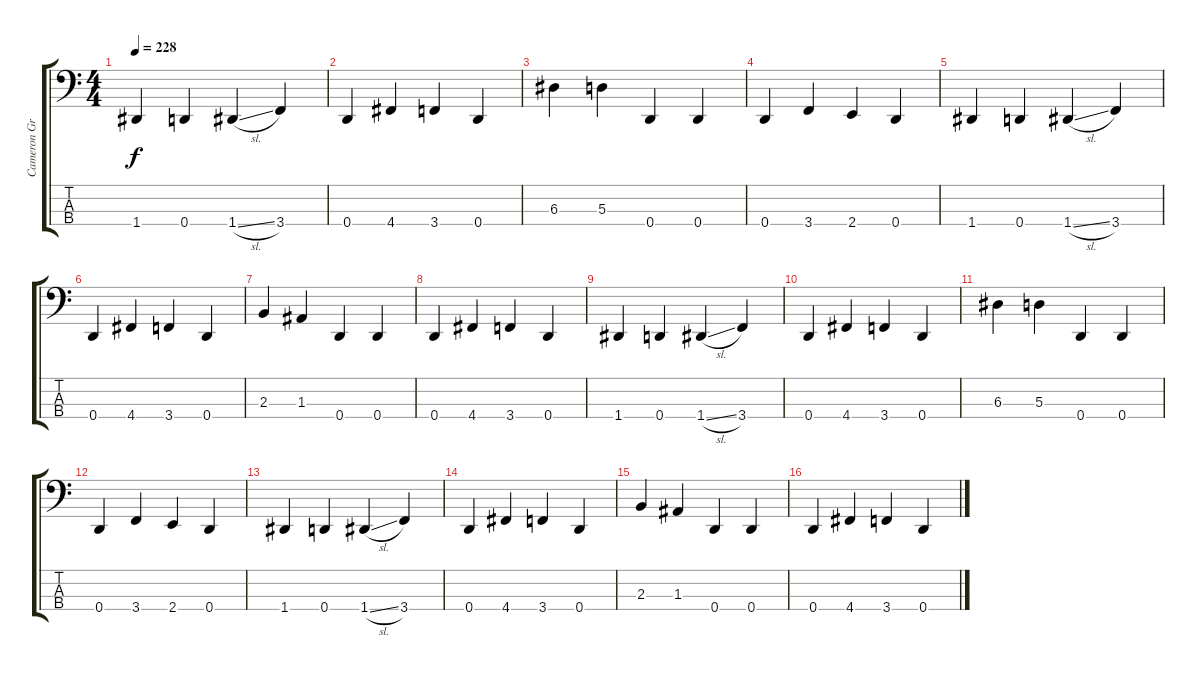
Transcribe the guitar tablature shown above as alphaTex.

\track ("Cameron Grant" "Cameron Gr") {instrument electricbasspick}
\staff {score tabs}
\tuning (G2 D2 A1 D1) {hide}
\ts (4 4)
\tempo 228
\clef f4
\ks c
1.4.4{dy f} 0.4.4 1.4{sl}.4 3.4.4 |
0.4.4 4.4.4 3.4.4 0.4.4 |
6.3.4 5.3.4 0.4.4 0.4.4 |
0.4.4 3.4.4 2.4.4 0.4.4 |
1.4.4 0.4.4 1.4{sl}.4 3.4.4 |
0.4.4 4.4.4 3.4.4 0.4.4 |
2.3.4 1.3.4 0.4.4 0.4.4 |
0.4.4 4.4.4 3.4.4 0.4.4 |
1.4.4 0.4.4 1.4{sl}.4 3.4.4 |
0.4.4 4.4.4 3.4.4 0.4.4 |
6.3.4 5.3.4 0.4.4 0.4.4 |
0.4.4 3.4.4 2.4.4 0.4.4 |
1.4.4 0.4.4 1.4{sl}.4 3.4.4 |
0.4.4 4.4.4 3.4.4 0.4.4 |
2.3.4 1.3.4 0.4.4 0.4.4 |
0.4.4 4.4.4 3.4.4 0.4.4
